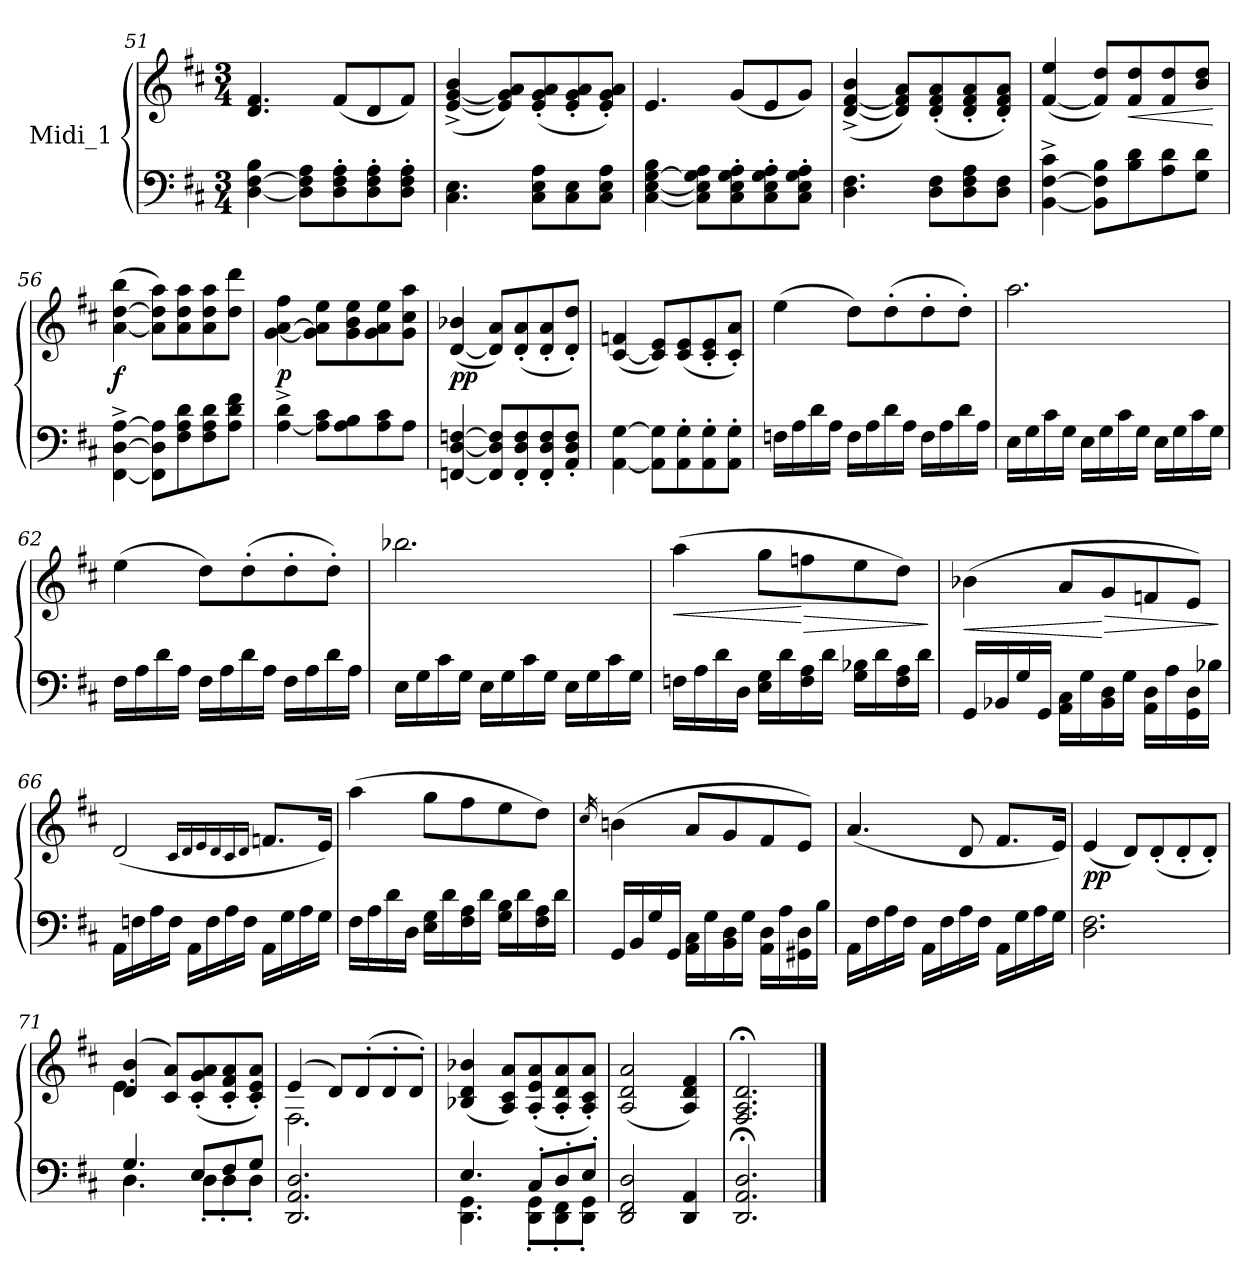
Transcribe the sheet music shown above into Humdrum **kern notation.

**kern	**kern	**dynam
*part1	*part1	*part1
*staff2	*staff1	*staff1/2
*I"Midi_1	*	*
*clefF4	*clefG2	*
*k[f#c#]	*k[f#c#]	*
*D:	*D:	*
*M3/4	*M3/4	*
*MM85	*MM85	*
=51	=51	=51
[4D\ [4F#\ 4B\	4.d/ 4.f#/	.
8D\] 8F#\] 8A\L	.	.
8D\' 8F#\' 8A\'	(<8f#/L	.
8D\' 8F#\' 8A\'	8d/	.
8D\' 8F#\' 8A\'J	8f#/J)	.
=52	=52	=52
4.C#\ 4.E\	(>[4e/^ [4g/^ 4b/^	.
.	8e/] 8g/] 8a/L)	.
8C#\ 8E\ 8A\L	(<8e/' 8g/' 8a/'	.
8C#\ 8E\	8e/' 8g/' 8a/'	.
8C#\ 8E\ 8A\J	8e/' 8g/' 8a/'J)	.
=53	=53	=53
[4C#\ [4E\ [4G\ 4B\	4.e/	.
8C#\] 8E\] 8G\] 8A\L	.	.
8C#\' 8E\' 8G\' 8A\'	(<8g/L	.
8C#\' 8E\' 8G\' 8A\'	8e/	.
8C#\' 8E\' 8G\' 8A\'J	8g/J)	.
!!LO:PB:g=z
=54	=54	=54
4.D\ 4.F#\	(>[4d/^ [4f#/^ 4b/^	.
.	8d/] 8f#/] 8a/L)	.
8D\ 8F#\L	(<8d/' 8f#/' 8a/'	.
8D\ 8F#\ 8A\	8d/' 8f#/' 8a/'	.
8D\ 8F#\J	8d/' 8f#/' 8a/'J)	.
=55	=55	=55
[4BB\^ [4F#\^ 4c#\^	(>[4f#/ 4ee/	.
8BB\] 8F#\] 8B\L	8f#/] 8dd/L)	.
!	!	!LO:HP:b
8B\ 8d\	8f#/ 8dd/	<
8A\ 8d\	8f#/ 8dd/	.
8G\ 8d\J	8b/ 8dd/J	.
.	.	[
=56	=56	=56
!	!	!LO:DY:b
[4FF#\^ [4D\^ [4A\^	(>[4a\ [4dd\ 4bb\	f
8FF#\] 8D\] 8A\]L	8a\] 8dd\] 8aa\L)	.
8F#\ 8A\ 8d\	8a\ 8dd\ 8aa\	.
8F#\ 8A\ 8d\	8a\ 8dd\ 8aa\	.
8A\ 8d\ 8f#\J	8dd\ 8ddd\J	.
=57	=57	=57
!	!	!LO:DY:b
[4A\^ 4d\^	[4g\ [4a\ 4ff#\	p
8A\] 8c#\L	8g\] 8a\] 8ee\L	.
8A\ 8B\	8g\ 8b\ 8ee\	.
8A\ 8c#\	8g\ 8a\ 8ee\	.
8A\J	8g\ 8cc#\ 8aa\J	.
=58	=58	=58
!	!	!LO:DY:b
[4FFn/ [4D/ [4Fn/	(>[4d/ 4b-X/	pp
8FF/] 8D/] 8F/]L	8d/] 8a/L)	.
8FF/' 8D/' 8F/'	(<8d/' 8a/'	.
8FF/' 8D/' 8F/'	8d/' 8a/'	.
8AA/' 8D/' 8F/'J	8d/' 8dd/'J)	.
=59	=59	=59
*	*MM85	*
[4AA\ [4G\	(>[4c#i/ 4fn/	.
8AA\] 8G\]L	8c#/] 8e/L)	.
8AA\' 8G\'	(<8c#/ 8e/	.
8AA\' 8G\'	8c#/' 8e/'	.
8AA\' 8G\'J	8c#/' 8a/'J)	.
!!LO:PB:g=z
=60	=60	=60
16Fn\LL	(>4ee\	.
16A\	.	.
16d\	.	.
16A\JJ	.	.
16F\LL	8dd\L)	.
16A\	.	.
16d\	(>8dd'\	.
16A\JJ	.	.
16F\LL	8dd'\	.
16A\	.	.
16d\	8dd'\J)	.
16A\JJ	.	.
=61	=61	=61
16E\LL	2.aa\	.
16G\	.	.
16c#\	.	.
16G\JJ	.	.
16E\LL	.	.
16G\	.	.
16c#\	.	.
16G\JJ	.	.
16E\LL	.	.
16G\	.	.
16c#\	.	.
16G\JJ	.	.
=62	=62	=62
16F#i\LL	(>4ee\	.
16A\	.	.
16d\	.	.
16A\JJ	.	.
16F#\LL	8dd\L)	.
16A\	.	.
16d\	(>8dd'\	.
16A\JJ	.	.
16F#\LL	8dd'\	.
16A\	.	.
16d\	8dd'\J)	.
16A\JJ	.	.
=63	=63	=63
16E\LL	2.bb-X\	.
16G\	.	.
16c#\	.	.
16G\JJ	.	.
16E\LL	.	.
16G\	.	.
16c#\	.	.
16G\JJ	.	.
16E\LL	.	.
16G\	.	.
16c#\	.	.
16G\JJ	.	.
!!LO:LB:g=z
=64	=64	=64
*	*MM85	*
!	!	!LO:HP:b
16Fn\LL	(>4aa\	<
16A\	.	.
16d\	.	.
16D\JJ	.	.
16E\ 16G\LL	8gg\L	.
16d\	.	.
!	!	!LO:HP:n=1:b
16F\ 16A\	8ffn\	[ >
16d\JJ	.	.
16G\ 16B-X\LL	8ee\	.
16d\	.	.
16F\ 16A\	8dd\J)	.
16d\JJ	.	.
.	.	]
=65	=65	=65
!	!	!LO:HP:b
16GG/LL	(>4b-X\	<
16BB-X/	.	.
16G/	.	.
16GG/JJ	.	.
16AA\ 16C#i\LL	8a/L	.
16G\	.	.
!	!	!LO:HP:n=1:b
16BB-\ 16D\	8g/	[ >
16G\JJ	.	.
16AA\ 16D\LL	8fn/	.
16A\	.	.
16GG\ 16D\	8e/J)	.
16B-X\JJ	.	.
.	.	]
=66	=66	=66
16AA\LL	(<2d/	.
16Fn\	.	.
16A\	.	.
16F\JJ	.	.
16AA\LL	.	.
16F\	.	.
16A\	.	.
16F\JJ	.	.
.	16qc#/LL	.
.	16qd/	.
.	16qe/	.
.	16qd/	.
.	16qc#/	.
.	16qd/JJ	.
16AA\LL	8.fn/L	.
16G\	.	.
16A\	.	.
16G\JJ	16e/Jk)	.
=67	=67	=67
16F#i\LL	(>4aa\	.
16A\	.	.
16d\	.	.
16D\JJ	.	.
16E\ 16G\LL	8gg\L	.
16d\	.	.
16F#\ 16A\	8ff#i\	.
16d\JJ	.	.
16G\ 16B\LL	8ee\	.
16d\	.	.
16F#\ 16A\	8dd\J)	.
16d\JJ	.	.
!!LO:LB:g=z
=68	=68	=68
*	*MM85	*
.	16qcc#/	.
16GG/LL	(>4bni\	.
16BB/	.	.
16G/	.	.
16GG/JJ	.	.
16AA\ 16C#i\LL	8a/L	.
16G\	.	.
16BB\ 16D\	8g/	.
16G\JJ	.	.
16AA\ 16D\LL	8f#/	.
16A\	.	.
16GG#X\ 16D\	8e/J)	.
16B\JJ	.	.
=69	=69	=69
16AA\LL	(<4.a/	.
16F#\	.	.
16A\	.	.
16F#\JJ	.	.
16AA\LL	.	.
16F#\	.	.
16A\	8d/	.
16F#\JJ	.	.
16AA\LL	8.f#/L	.
16G\	.	.
16A\	.	.
16G\JJ	16e/Jk)	.
=70	=70	=70
!	!	!LO:DY:b
2.D\ 2.F#\	(<4e/	pp
.	8d/L)	.
.	(<8d'/	.
.	8d'/	.
.	8d'/J)	.
=71	=71	=71
*^	*^	*
4.G/	4.D\	(>4d/ 4b/	4.e\	.
.	.	8c#/ 8a/L)	.	.
8E/L	8D'\L	(>8c#/' 8g/' 8a/'	4ryy	.
8F#/	8D'\	8c#/' 8f#/' 8a/'	.	.
8G/J	8D'\J	8c#/' 8e/' 8a/'J)	8ryy	.
*v	*v	*	*	*
=72	=72	=72	=72
2.DD/ 2.AA/ 2.D/	(>4e/	2.F#\	.
.	8d/L)	.	.
.	(>8d'/	.	.
.	8d'/	.	.
.	8d'/J)	.	.
*	*v	*v	*
!!LO:LB:g=z
=73	=73	=73
*^	*	*
4.E/	4.DD\ 4.GG\	(<4B-X/ 4d/ 4b-X/	.
.	.	8A/ 8c#/ 8a/L)	.
8C#'/L	8DD\' 8GG\'L	(>8A/' 8e/' 8a/'	.
8D'/	8DD\' 8FF#\'	8A/' 8d/' 8a/'	.
8E'/J	8DD\' 8GG\'J	8A/' 8c#/' 8a/'J)	.
*v	*v	*	*
=74	=74	=74
2DD/ 2FF#/ 2D/	(<2A/ 2d/ 2a/	.
4DD/ 4AA/	4A/ 4d/ 4f#/)	.
=75	=75	=75
2.DD/;< 2.AA/;< 2.D/;<	2.F#/;< 2.A/;< 2.d/;<	.
==	==	==
*-	*-	*-
